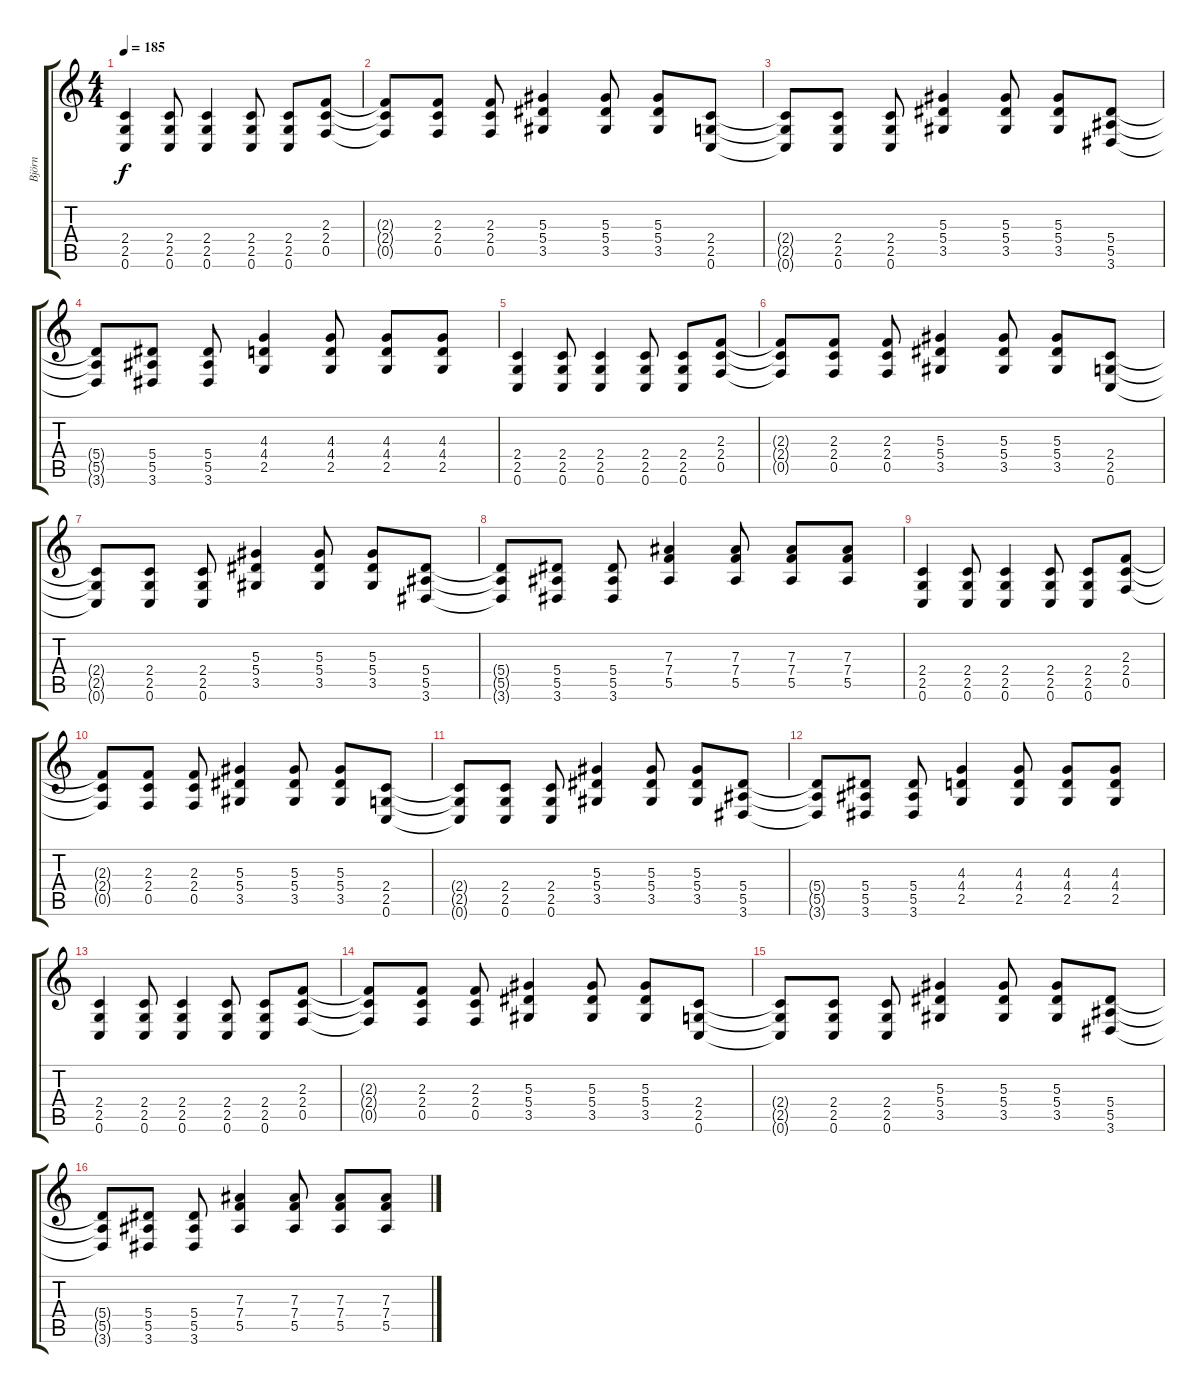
\track ("Björn" "Björn") {instrument distortionguitar}
\staff {score tabs}
\tuning (C4 G3 Eb3 Bb2 F2 C2) {hide}
\ts (4 4)
\tempo 185
\clef g2
\ks c
(2.4 2.5 0.6).4{dy f} (2.4 2.5 0.6).8 (2.4 2.5 0.6).4 (2.4 2.5 0.6).8 (2.4 2.5 0.6).8 (2.3 2.4 0.5).8 |
(2.3{t} 2.4{t} 0.5{t}).8 (2.3 2.4 0.5).8 (2.3 2.4 0.5).8 (5.3 5.4 3.5).4 (5.3 5.4 3.5).8 (5.3 5.4 3.5).8 (2.4 2.5 0.6).8 |
(2.4{t} 2.5{t} 0.6{t}).8 (2.4 2.5 0.6).8 (2.4 2.5 0.6).8 (5.3 5.4 3.5).4 (5.3 5.4 3.5).8 (5.3 5.4 3.5).8 (5.4 5.5 3.6).8 |
(5.4{t} 5.5{t} 3.6{t}).8 (5.4 5.5 3.6).8 (5.4 5.5 3.6).8 (4.3 4.4 2.5).4 (4.3 4.4 2.5).8 (4.3 4.4 2.5).8 (4.3 4.4 2.5).8 |
(2.4 2.5 0.6).4 (2.4 2.5 0.6).8 (2.4 2.5 0.6).4 (2.4 2.5 0.6).8 (2.4 2.5 0.6).8 (2.3 2.4 0.5).8 |
(2.3{t} 2.4{t} 0.5{t}).8 (2.3 2.4 0.5).8 (2.3 2.4 0.5).8 (5.3 5.4 3.5).4 (5.3 5.4 3.5).8 (5.3 5.4 3.5).8 (2.4 2.5 0.6).8 |
(2.4{t} 2.5{t} 0.6{t}).8 (2.4 2.5 0.6).8 (2.4 2.5 0.6).8 (5.3 5.4 3.5).4 (5.3 5.4 3.5).8 (5.3 5.4 3.5).8 (5.4 5.5 3.6).8 |
(5.4{t} 5.5{t} 3.6{t}).8 (5.4 5.5 3.6).8 (5.4 5.5 3.6).8 (7.3 7.4 5.5).4 (7.3 7.4 5.5).8 (7.3 7.4 5.5).8 (7.3 7.4 5.5).8 |
(2.4 2.5 0.6).4 (2.4 2.5 0.6).8 (2.4 2.5 0.6).4 (2.4 2.5 0.6).8 (2.4 2.5 0.6).8 (2.3 2.4 0.5).8 |
(2.3{t} 2.4{t} 0.5{t}).8 (2.3 2.4 0.5).8 (2.3 2.4 0.5).8 (5.3 5.4 3.5).4 (5.3 5.4 3.5).8 (5.3 5.4 3.5).8 (2.4 2.5 0.6).8 |
(2.4{t} 2.5{t} 0.6{t}).8 (2.4 2.5 0.6).8 (2.4 2.5 0.6).8 (5.3 5.4 3.5).4 (5.3 5.4 3.5).8 (5.3 5.4 3.5).8 (5.4 5.5 3.6).8 |
(5.4{t} 5.5{t} 3.6{t}).8 (5.4 5.5 3.6).8 (5.4 5.5 3.6).8 (4.3 4.4 2.5).4 (4.3 4.4 2.5).8 (4.3 4.4 2.5).8 (4.3 4.4 2.5).8 |
(2.4 2.5 0.6).4 (2.4 2.5 0.6).8 (2.4 2.5 0.6).4 (2.4 2.5 0.6).8 (2.4 2.5 0.6).8 (2.3 2.4 0.5).8 |
(2.3{t} 2.4{t} 0.5{t}).8 (2.3 2.4 0.5).8 (2.3 2.4 0.5).8 (5.3 5.4 3.5).4 (5.3 5.4 3.5).8 (5.3 5.4 3.5).8 (2.4 2.5 0.6).8 |
(2.4{t} 2.5{t} 0.6{t}).8 (2.4 2.5 0.6).8 (2.4 2.5 0.6).8 (5.3 5.4 3.5).4 (5.3 5.4 3.5).8 (5.3 5.4 3.5).8 (5.4 5.5 3.6).8 |
(5.4{t} 5.5{t} 3.6{t}).8 (5.4 5.5 3.6).8 (5.4 5.5 3.6).8 (7.3 7.4 5.5).4 (7.3 7.4 5.5).8 (7.3 7.4 5.5).8 (7.3 7.4 5.5).8
